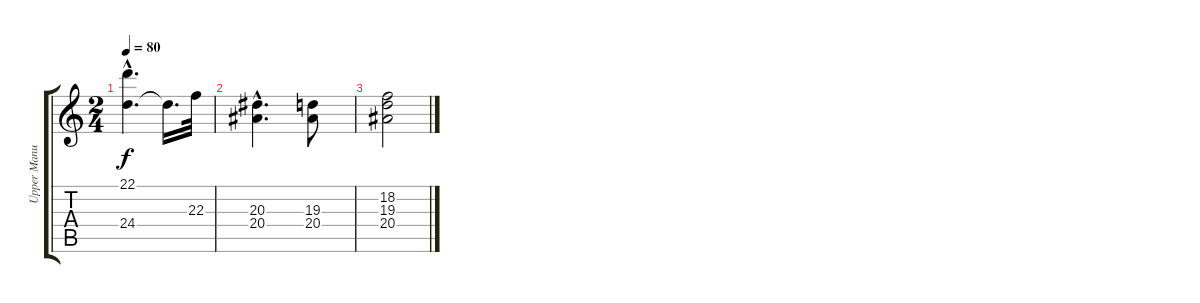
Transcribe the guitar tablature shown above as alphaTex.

\track ("Upper Manual" "Upper Manu") {instrument churchorgan}
\staff {score tabs}
\tuning (E4 B3 G3 D3 A2 E2) {hide}
\ts (2 4)
\tempo 80
\clef g2
\ks c
(22.1 24.4{hac}).4{d dy f} 24.4{t}.16{d} 22.3.32 |
(20.3{hac} 20.4{hac}).4{d} (19.3 20.4).8 |
(18.2 19.3 20.4).2
